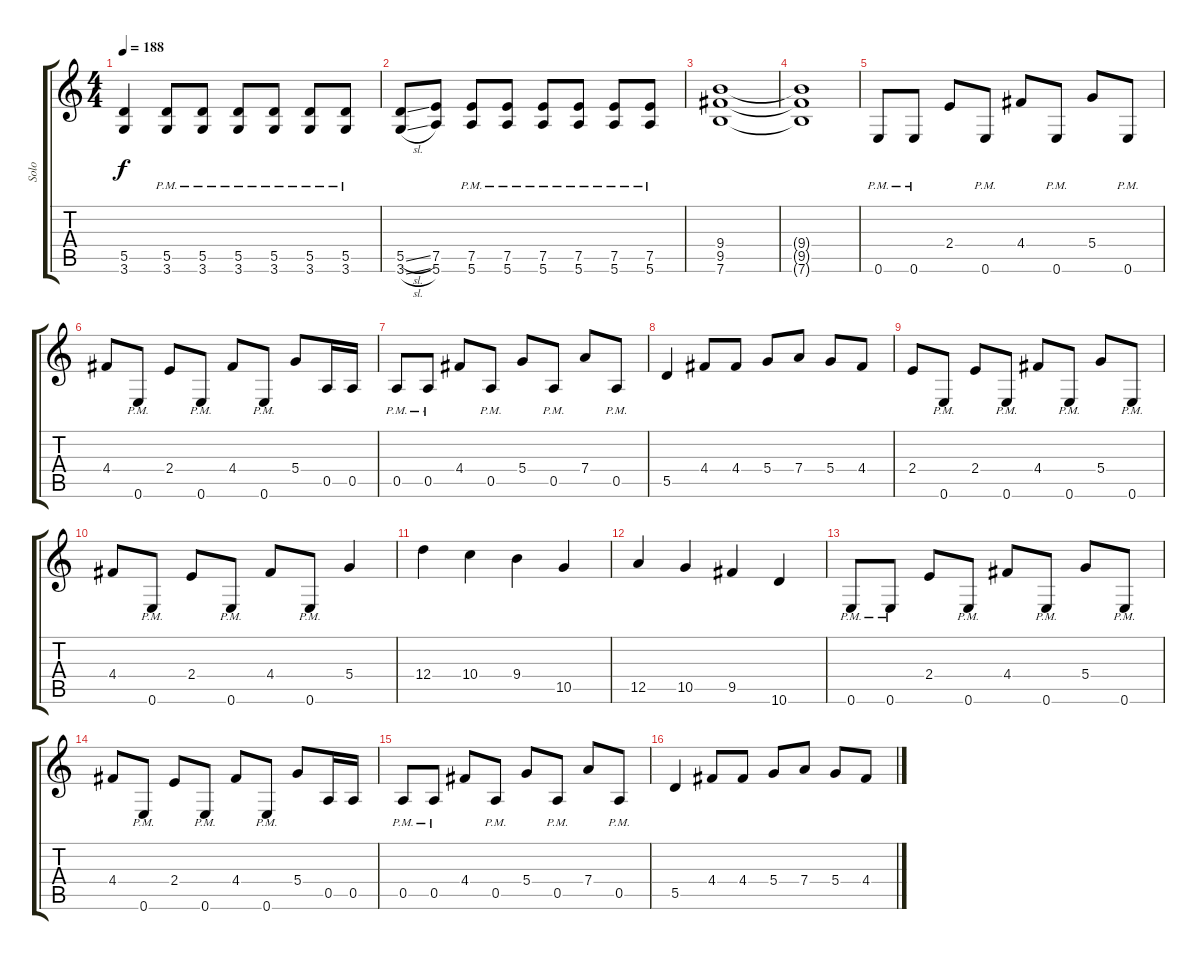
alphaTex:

\track ("Solo" "Solo") {instrument overdrivenguitar}
\staff {score tabs}
\tuning (E4 B3 G3 D3 A2 E2) {hide}
\ts (4 4)
\tempo 188
\clef g2
\ks c
(5.5 3.6).4{dy f} (5.5{pm} 3.6{pm}).8 (5.5{pm} 3.6{pm}).8 (5.5{pm} 3.6{pm}).8 (5.5{pm} 3.6{pm}).8 (5.5{pm} 3.6{pm}).8 (5.5{pm} 3.6{pm}).8 |
(5.5{sl} 3.6{sl}).8 (7.5 5.6).8 (7.5{pm} 5.6{pm}).8 (7.5{pm} 5.6{pm}).8 (7.5{pm} 5.6{pm}).8 (7.5{pm} 5.6{pm}).8 (7.5{pm} 5.6{pm}).8 (7.5{pm} 5.6{pm}).8 |
(9.4 9.5 7.6).1 |
(9.4{t} 9.5{t} 7.6{t}).1 |
0.6{pm}.8 0.6{pm}.8 2.4.8 0.6{pm}.8 4.4.8 0.6{pm}.8 5.4.8 0.6{pm}.8 |
4.4.8 0.6{pm}.8 2.4.8 0.6{pm}.8 4.4.8 0.6{pm}.8 5.4.8 0.5.16 0.5.16 |
0.5{pm}.8 0.5{pm}.8 4.4.8 0.5{pm}.8 5.4.8 0.5{pm}.8 7.4.8 0.5{pm}.8 |
5.5.4 4.4.8 4.4.8 5.4.8 7.4.8 5.4.8 4.4.8 |
2.4.8 0.6{pm}.8 2.4.8 0.6{pm}.8 4.4.8 0.6{pm}.8 5.4.8 0.6{pm}.8 |
4.4.8 0.6{pm}.8 2.4.8 0.6{pm}.8 4.4.8 0.6{pm}.8 5.4.4 |
12.4.4 10.4.4 9.4.4 10.5.4 |
12.5.4 10.5.4 9.5.4 10.6.4 |
0.6{pm}.8 0.6{pm}.8 2.4.8 0.6{pm}.8 4.4.8 0.6{pm}.8 5.4.8 0.6{pm}.8 |
4.4.8 0.6{pm}.8 2.4.8 0.6{pm}.8 4.4.8 0.6{pm}.8 5.4.8 0.5.16 0.5.16 |
0.5{pm}.8 0.5{pm}.8 4.4.8 0.5{pm}.8 5.4.8 0.5{pm}.8 7.4.8 0.5{pm}.8 |
5.5.4 4.4.8 4.4.8 5.4.8 7.4.8 5.4.8 4.4.8
